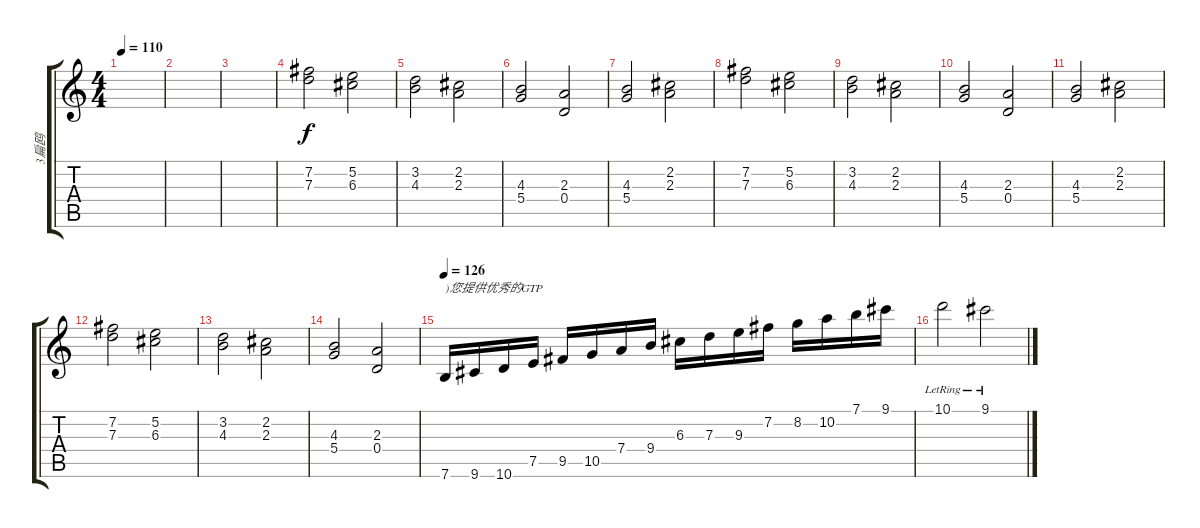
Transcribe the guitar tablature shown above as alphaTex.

\track ("3扁鸥" "3扁鸥") {instrument acousticguitarsteel}
\staff {score tabs}
\tuning (E4 B3 G3 D3 A2 E2) {hide}
\ts (4 4)
\tempo 110
\clef g2
\ks c
|
|
|
(7.2 7.3).2 (5.2 6.3).2 |
(3.2 4.3).2 (2.2 2.3).2 |
(4.3 5.4).2 (2.3 0.4).2 |
(4.3 5.4).2 (2.2 2.3).2 |
(7.2 7.3).2 (5.2 6.3).2 |
(3.2 4.3).2 (2.2 2.3).2 |
(4.3 5.4).2 (2.3 0.4).2 |
(4.3 5.4).2 (2.2 2.3).2 |
(7.2 7.3).2 (5.2 6.3).2 |
(3.2 4.3).2 (2.2 2.3).2 |
(4.3 5.4).2 (2.3 0.4).2 |
\tempo 126
7.6.16{txt ")您提供优秀的GTP"} 9.6.16 10.6.16 7.5.16 9.5.16 10.5.16 7.4.16 9.4.16 6.3.16 7.3.16 9.3.16 7.2.16 8.2.16 10.2.16 7.1.16 9.1.16 |
10.1{lr}.2 9.1{lr}.2
